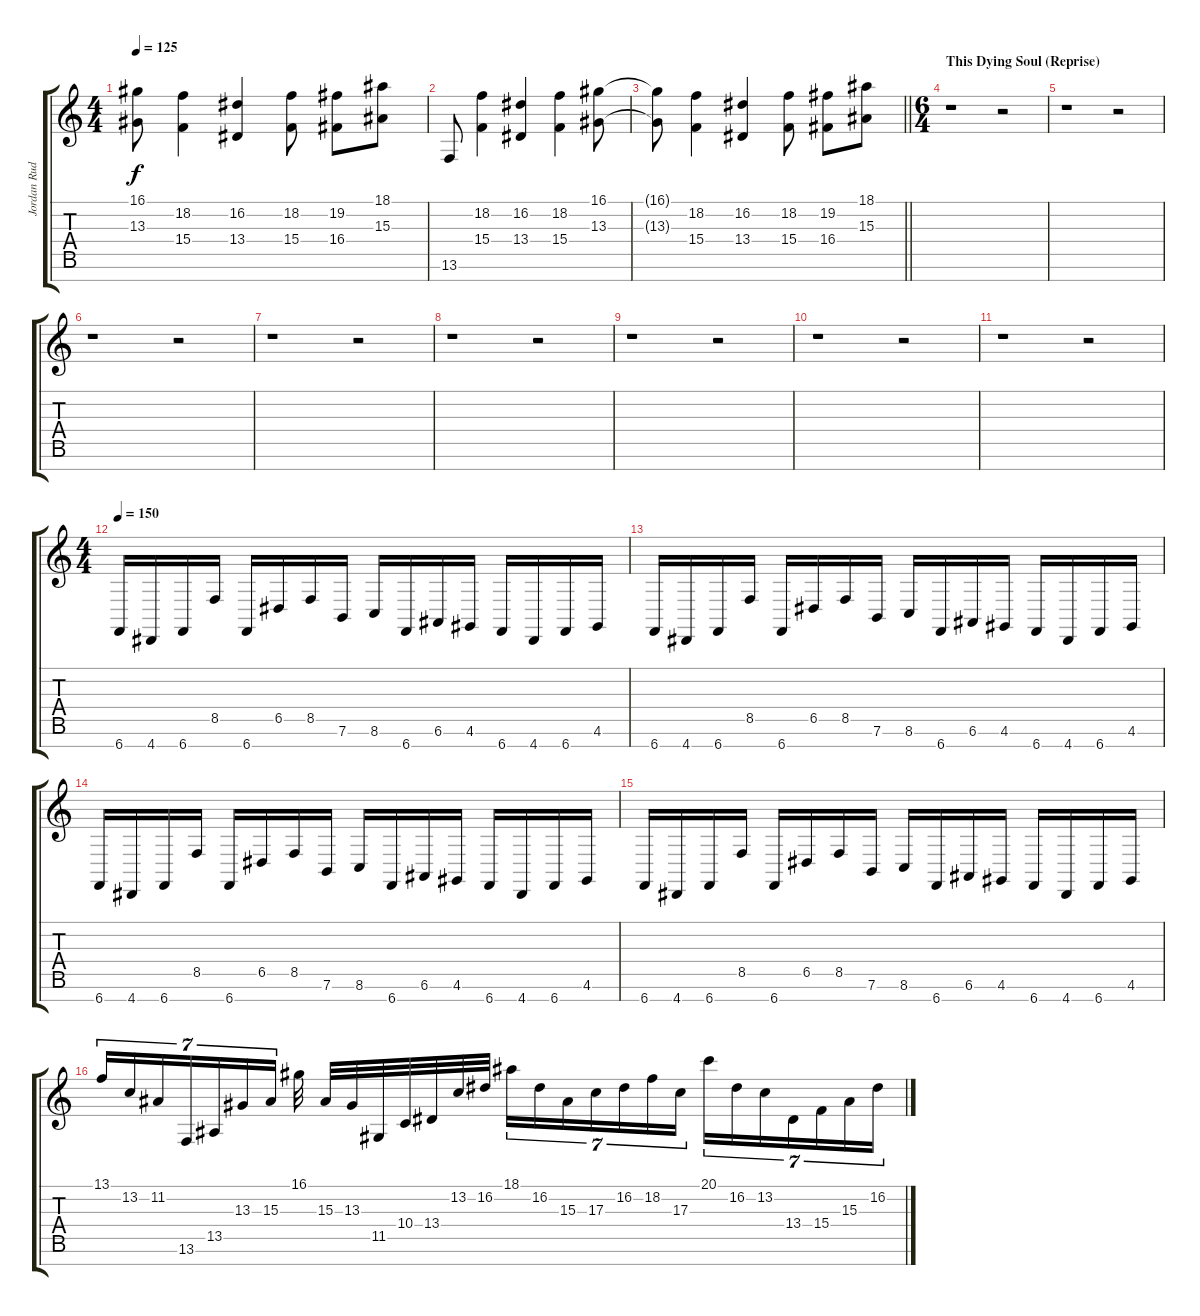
\track ("Jordan Rudess" "Jordan Rud") {instrument lead1square}
\staff {score tabs}
\tuning (E4 B3 G3 D3 A2 E2 B1) {hide}
\ts (4 4)
\tempo 125
\clef g2
\ks c
(16.1{t} 13.3{t}).8{dy f} (18.2 15.4).4 (16.2 13.4).4 (18.2 15.4).8 (19.2 16.4).8 (18.1 15.3).8 |
13.6.8 (18.2 15.4).4 (16.2 13.4).4 (18.2 15.4).4 (16.1 13.3).8 |
\barLineRight lightlight
(16.1{t} 13.3{t}).8 (18.2 15.4).4 (16.2 13.4).4 (18.2 15.4).8 (19.2 16.4).8 (18.1 15.3).8 |
\ts (6 4)
\section ("" "This Dying Soul (Reprise)")
r.1 r.2 |
r.1 r.2 |
r.1 r.2 |
r.1 r.2 |
r.1 r.2 |
r.1 r.2 |
r.1 r.2 |
r.1 r.2 |
\ts (4 4)
\tempo 150
6.7.16{instrument lead1square} 4.7.16 6.7.16 8.5.16 6.7.16 6.5.16 8.5.16 7.6.16 8.6.16 6.7.16 6.6.16 4.6.16 6.7.16 4.7.16 6.7.16 4.6.16 |
6.7.16 4.7.16 6.7.16 8.5.16 6.7.16 6.5.16 8.5.16 7.6.16 8.6.16 6.7.16 6.6.16 4.6.16 6.7.16 4.7.16 6.7.16 4.6.16 |
6.7.16 4.7.16 6.7.16 8.5.16 6.7.16 6.5.16 8.5.16 7.6.16 8.6.16 6.7.16 6.6.16 4.6.16 6.7.16 4.7.16 6.7.16 4.6.16 |
6.7.16 4.7.16 6.7.16 8.5.16 6.7.16 6.5.16 8.5.16 7.6.16 8.6.16 6.7.16 6.6.16 4.6.16 6.7.16 4.7.16 6.7.16 4.6.16 |
13.1.16{tu (7 4) balance 13} 13.2.16{tu (7 4)} 11.2.16{tu (7 4)} 13.6.16{tu (7 4)} 13.5.16{tu (7 4)} 13.3.16{tu (7 4)} 15.3.16{tu (7 4)} 16.1.32 15.3.32 13.3.32 11.5.32 10.4.32 13.4.32 13.2.32 16.2.32 18.1.16{tu (7 4)} 16.2.16{tu (7 4)} 15.3.16{tu (7 4)} 17.3.16{tu (7 4)} 16.2.16{tu (7 4)} 18.2.16{tu (7 4)} 17.3.16{tu (7 4)} 20.1.16{tu (7 4)} 16.2.16{tu (7 4)} 13.2.16{tu (7 4)} 13.4.16{tu (7 4)} 15.4.16{tu (7 4)} 15.3.16{tu (7 4)} 16.2.16{tu (7 4)}
